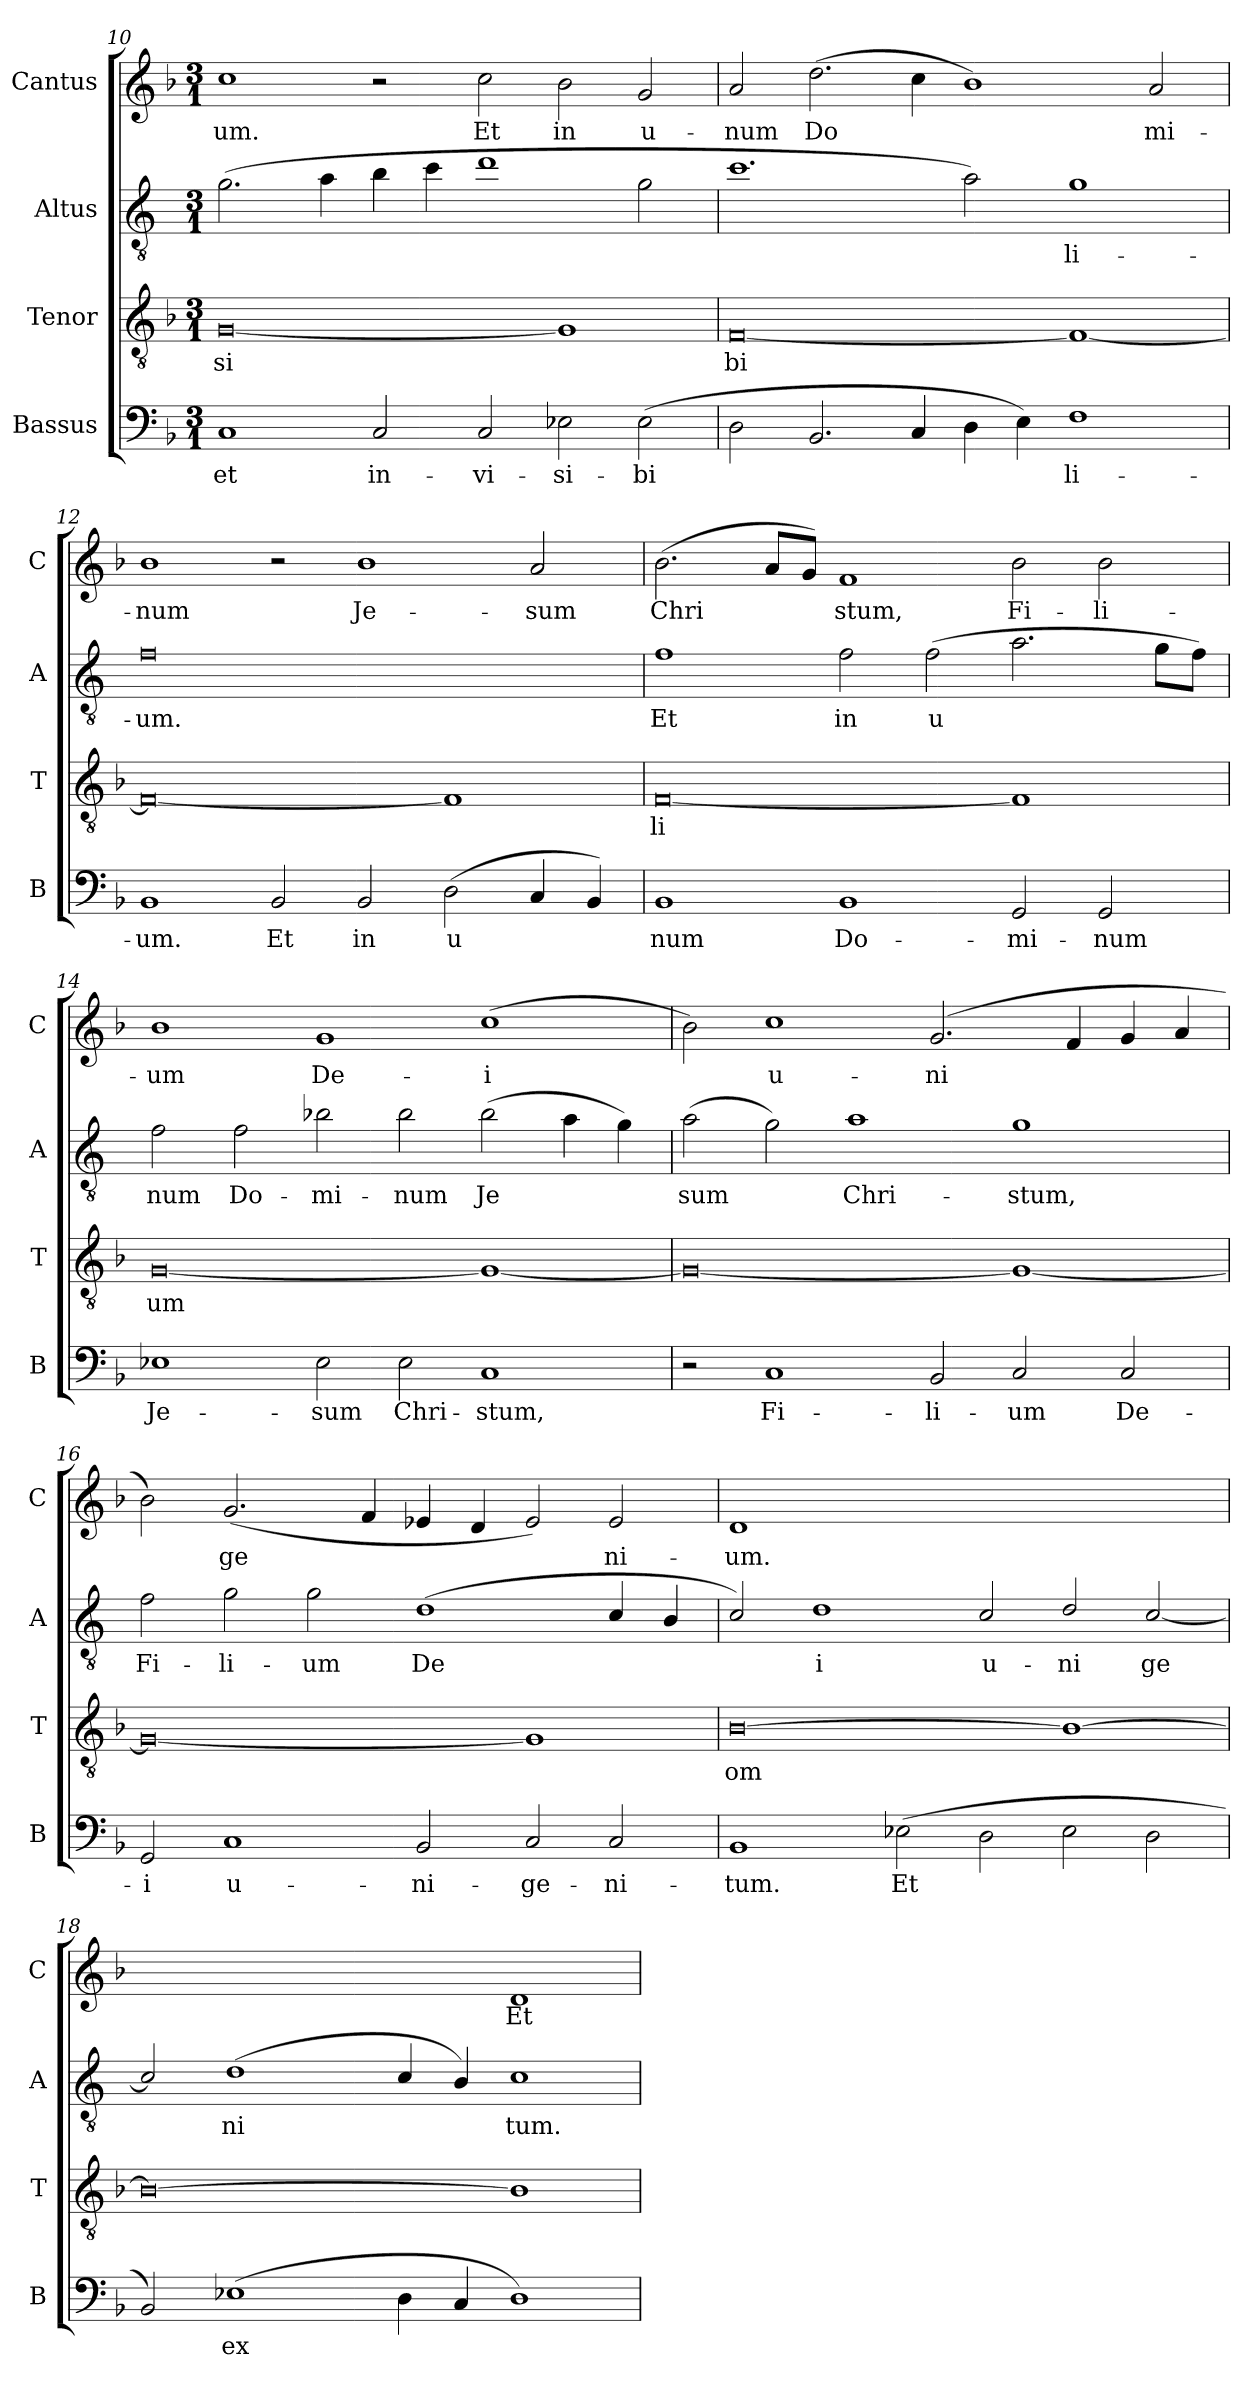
**kern	**text	**kern	**text	**kern	**text	**kern	**text
*part4	*part4	*part3	*part3	*part2	*part2	*part1	*part1
*staff4	*staff4	*staff3	*staff3	*staff2	*staff2	*staff1	*staff1
*I"Bassus	*	*I"Tenor	*	*I"Altus	*	*I"Cantus	*
*I'B	*	*I'T	*	*I'A	*	*I'C	*
!!LO:PB:g=z
*clefF4	*	*clefGv2	*	*clefGv2	*	*clefG2	*
*	*	*	*	*ITrd4c7	*	*	*
*k[b-]	*	*k[b-]	*	*k[b-]	*	*k[b-]	*
*M3/1	*	*M3/1	*	*M3/1	*	*M3/1	*
=10	=10	=10	=10	=10	=10	=10	=10
!	!LO:LY:b	!	!LO:LY:b	!	!	!	!LO:LY:b
1C	et	[0G	si	(2.c\	.	1cc	um.
.	.	.	.	4d\	.	.	.
!	!LO:LY:b	!	!	!	!	!	!
2C/	in-	.	.	4e\	.	2r	.
.	.	.	.	4f\	.	.	.
!	!LO:LY:b	!	!	!	!	!	!LO:LY:b
2C/	vi-	.	.	1g	.	2cc\	Et
!	!LO:LY:b	!	!	!	!	!	!LO:LY:b
2E-X\	si-	1G]	.	.	.	2b-\	in
!	!LO:LY:b	!	!	!	!	!	!LO:LY:b
(2E-\	bi	.	.	2c\	.	2g/	u-
=11	=11	=11	=11	=11	=11	=11	=11
!	!	!	!LO:LY:b	!	!	!	!LO:LY:b
2D\	.	[0F	bi	1.f	.	2a/	num
!	!	!	!	!	!	!	!LO:LY:b
2.BB-/	.	.	.	.	.	(2.dd\	Do
4C/	.	.	.	.	.	4cc\	.
4D\	.	.	.	2d\)	.	1b-)	.
4E\)	.	.	.	.	.	.	.
!	!LO:LY:b	!	!	!	!LO:LY:b	!	!
1F	li-	1F_	.	1c	li-	.	.
!	!	!	!	!	!	!	!LO:LY:b
.	.	.	.	.	.	2a/	mi-
=12	=12	=12	=12	=12	=12	=12	=12
!	!LO:LY:b	!	!	!	!LO:LY:b	!	!LO:LY:b
1BB-	um.	0F_	.	0B-	um.	1b-	num
!	!LO:LY:b	!	!	!	!	!	!
2BB-/	Et	.	.	.	.	2r	.
!	!LO:LY:b	!	!	!	!	!	!LO:LY:b
2BB-/	in	.	.	.	.	1b-	Je-
!	!LO:LY:b	!	!	!	!	!	!
(2D\	u	1F]	.	2ryy	.	.	.
!	!	!	!	!	!	!	!LO:LY:b
4C/	.	.	.	2ryy	.	2a/	sum
4BB-/)	.	.	.	.	.	.	.
=13	=13	=13	=13	=13	=13	=13	=13
!	!LO:LY:b	!	!LO:LY:b	!	!LO:LY:b	!	!LO:LY:b
1BB-	num	[0F	li	1B-	Et	(2.b-\	Chri
.	.	.	.	.	.	8a/L	.
.	.	.	.	.	.	8g/J)	.
!	!LO:LY:b	!	!	!	!LO:LY:b	!	!LO:LY:b
1BB-	Do-	.	.	2B-\	in	1f	stum,
!	!	!	!	!	!LO:LY:b	!	!
.	.	.	.	(2B-\	u	.	.
!	!LO:LY:b	!	!	!	!	!	!LO:LY:b
2GG/	mi-	1F]	.	2.d\	.	2b-\	Fi-
!	!LO:LY:b	!	!	!	!	!	!LO:LY:b
2GG/	num	.	.	.	.	2b-\	li-
.	.	.	.	8c\L	.	.	.
.	.	.	.	8B-\J)	.	.	.
!!LO:LB:g=z
=14	=14	=14	=14	=14	=14	=14	=14
!	!LO:LY:b	!	!LO:LY:b	!	!LO:LY:b	!	!LO:LY:b
1E-X	Je-	[0G	um	2B-\	num	1b-	um
!	!	!	!	!	!LO:LY:b	!	!
.	.	.	.	2B-\	Do-	.	.
!	!LO:LY:b	!	!	!	!LO:LY:b	!	!LO:LY:b
2E-\	sum	.	.	2e-X\	mi-	1g	De-
!	!LO:LY:b	!	!	!	!LO:LY:b	!	!
2E-\	Chri-	.	.	2e-\	num	.	.
!	!LO:LY:b	!	!	!	!LO:LY:b	!	!LO:LY:b
1C	stum,	1G_	.	(2e-\	Je	(1cc	i
.	.	.	.	4d\	.	.	.
.	.	.	.	4c\)	.	.	.
=15	=15	=15	=15	=15	=15	=15	=15
!	!	!	!	!	!LO:LY:b	!	!
2r	.	0G_	.	(2d\	sum	2b-\)	.
!	!LO:LY:b	!	!	!	!	!	!LO:LY:b
1C	Fi-	.	.	2c\)	.	1cc	u-
!	!	!	!	!	!LO:LY:b	!	!
.	.	.	.	1d	Chri-	.	.
!	!LO:LY:b	!	!	!	!	!	!LO:LY:b
2BB-/	li-	.	.	.	.	(2.g/	ni
!	!LO:LY:b	!	!	!	!LO:LY:b	!	!
2C/	um	1G_	.	1c	stum,	.	.
.	.	.	.	.	.	4f/	.
!	!LO:LY:b	!	!	!	!	!	!
2C/	De-	.	.	.	.	4g/	.
.	.	.	.	.	.	4a/	.
=16	=16	=16	=16	=16	=16	=16	=16
!	!LO:LY:b	!	!	!	!LO:LY:b	!	!
2GG/	i	0G_	.	2B-\	Fi-	2b-\)	.
!	!LO:LY:b	!	!	!	!LO:LY:b	!	!LO:LY:b
1C	u-	.	.	2c\	li-	(2.g/	ge
!	!	!	!	!	!LO:LY:b	!	!
.	.	.	.	2c\	um	.	.
.	.	.	.	.	.	4f/	.
!	!LO:LY:b	!	!	!	!LO:LY:b	!	!
2BB-/	ni-	.	.	(1G	De	4e-X/	.
.	.	.	.	.	.	4d/	.
!	!LO:LY:b	!	!	!	!	!	!
2C/	ge-	1G]	.	.	.	2e-/)	.
!	!LO:LY:b	!	!	!	!	!	!LO:LY:b
2C/	ni-	.	.	4F/	.	2e-/	ni-
.	.	.	.	4E/	.	.	.
=17	=17	=17	=17	=17	=17	=17	=17
!	!LO:LY:b	!	!LO:LY:b	!	!	!	!LO:LY:b
1BB-	tum.	[0B-	om	2F/)	.	1d	um.
!	!	!	!	!	!LO:LY:b	!	!
.	.	.	.	1G	i	.	.
!	!LO:LY:b	!	!	!	!	!	!
(2E-X\	Et	.	.	.	.	2ryy	.
!	!	!	!	!	!LO:LY:b	!	!
2D\	.	.	.	2F/	u-	2ryy	.
!	!	!	!	!	!LO:LY:b	!	!
2E-\	.	1B-_	.	2G/	ni	2ryy	.
!	!	!	!	!	!LO:LY:b	!	!
2D\	.	.	.	[2F/	ge	2ryy	.
!!LO:LB:g=z
=18	=18	=18	=18	=18	=18	=18	=18
2BB-/)	.	0B-_	.	2F/]	.	2ryy	.
!	!LO:LY:b	!	!	!	!LO:LY:b	!	!
(1E-X	ex	.	.	(1G	ni	2ryy	.
.	.	.	.	.	.	2ryy	.
4D\	.	.	.	4F/	.	2ryy	.
4C/	.	.	.	4E/)	.	.	.
!	!	!	!	!	!LO:LY:b	!	!LO:LY:b
1D)	.	1B-]	.	1F	tum.	1d	Et
=	=	=	=	=	=	=	=
*-	*-	*-	*-	*-	*-	*-	*-
